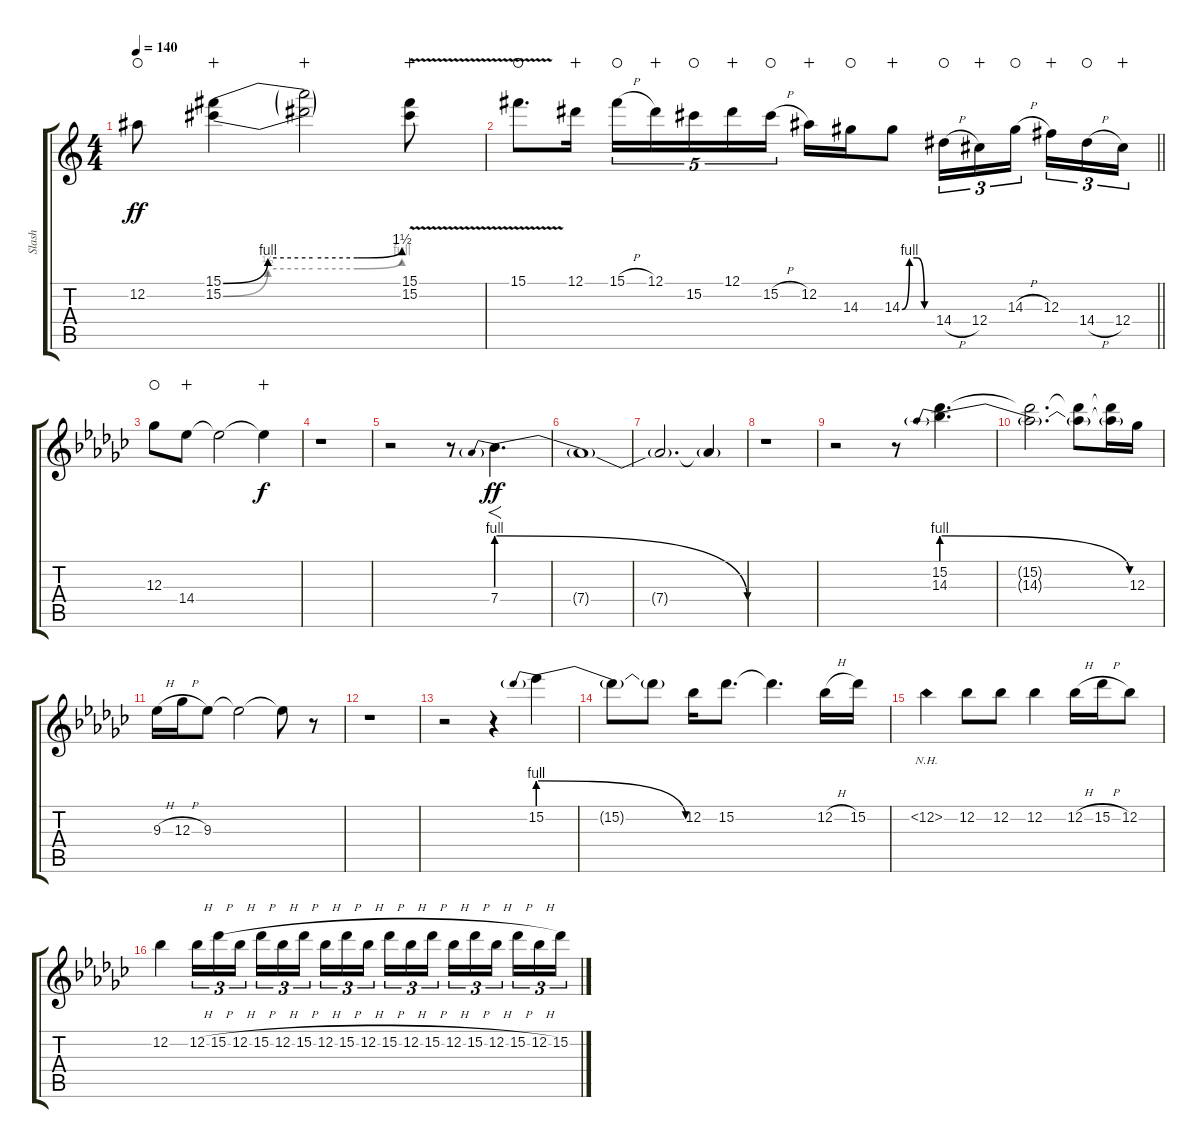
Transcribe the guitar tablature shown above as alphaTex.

\track ("Slash" "Slash") {instrument overdrivenguitar}
\staff {score tabs}
\tuning (Eb4 Bb3 Gb3 Db3 Ab2 Eb2) {hide}
\ts (4 4)
\tempo 140
\clef g2
\ks c
12.2.8{dy ff waho} (15.1{be (custom 0 0 15 4 30 4 45 4 60 6)} 15.2{be (custom 0 0 15 2 30 2 45 2 60 4)}).4{wahc} (15.1{t} 15.2{t}).2{wahc} (15.1{v} 15.2{v}).8{wahc} |
\barLineRight lightlight
15.1{v}.8{d waho} 12.1.16{wahc} 15.1{h}.16{tu (5 4) waho} 12.1.16{tu (5 4) wahc} 15.2.16{tu (5 4) waho} 12.1.16{tu (5 4) wahc} 15.2{h}.16{tu (5 4) waho} 12.2.16{wahc} 14.3.16{waho} 14.3{be (custom 0 0 15 4 30 4 45 0 60 0)}.8{wahc} 14.4{h}.16{tu (3 2) waho} 12.4.16{tu (3 2) wahc} 14.3{h}.16{tu (3 2) waho beam splitsecondary} 12.3.16{tu (3 2) wahc} 14.4{h}.16{tu (3 2) waho} 12.4.16{tu (3 2) wahc} |
\section ("" "")
\ks gb
12.3.8{waho} 14.4.8{wahc} 14.4{t}.2{volume 16 balance 9 instrument overdrivenguitar} 14.4{t}.4{dy f wahc} |
r.1 |
r.2 r.8 7.4{be (prebendrelease 0 4 60 0)}.4{f d dy ff} |
7.4{t}.1 |
7.4{t}.2{d} 7.4{t}.4 |
r.1 |
r.2 r.8 (15.2 14.3{be (prebendrelease 0 4 60 0)}).4{d} |
(15.2{t} 14.3{t}).2{d} (15.2{t} 14.3{t}).8 (15.2{t} 14.3{t}).16 12.3.16 |
9.3{h}.16 12.3{h}.16 9.3.8 9.3{t}.2 9.3{t}.8 r.8 |
r.1 |
r.2 r.4 15.2{be (prebendrelease 0 4 60 0)}.4 |
15.2{t}.8 15.2{t}.8 12.2.16 15.2.8{d} 15.2{t}.4{d} 12.2{h}.16 15.2.16 |
12.2{nh}.4 12.2.8 12.2.8 12.2.4 12.2{h}.16 15.2{h}.16 12.2.8 |
12.2.4 12.2{h}.16{tu (3 2)} 15.2{h}.16{tu (3 2)} 12.2{h}.16{tu (3 2) beam splitsecondary} 15.2{h}.16{tu (3 2)} 12.2{h}.16{tu (3 2)} 15.2{h}.16{tu (3 2)} 12.2{h}.16{tu (3 2)} 15.2{h}.16{tu (3 2)} 12.2{h}.16{tu (3 2) beam splitsecondary} 15.2{h}.16{tu (3 2)} 12.2{h}.16{tu (3 2)} 15.2{h}.16{tu (3 2)} 12.2{h}.16{tu (3 2)} 15.2{h}.16{tu (3 2)} 12.2{h}.16{tu (3 2) beam splitsecondary} 15.2{h}.16{tu (3 2)} 12.2{h}.16{tu (3 2)} 15.2{h}.16{tu (3 2)}
